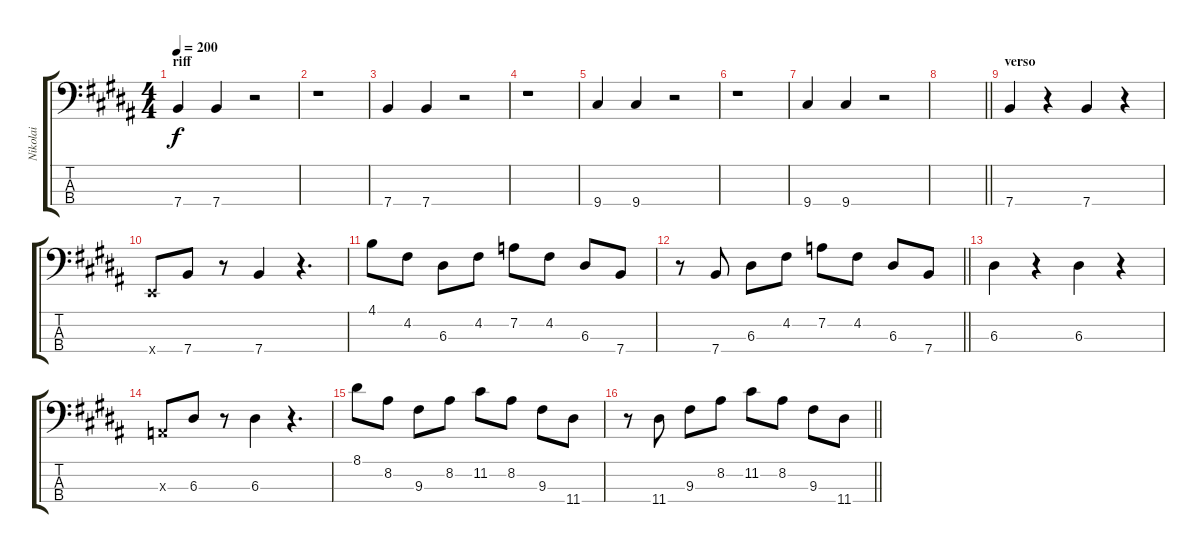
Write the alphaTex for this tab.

\track ("Nikolai" "Nikolai") {instrument electricbassfinger}
\staff {score tabs}
\tuning (G2 D2 A1 E1) {hide}
\ts (4 4)
\section ("" "riff")
\tempo 200
\clef f4
\ks b
7.4.4{dy f} 7.4.4 r.2 |
r.1 |
7.4.4 7.4.4 r.2 |
r.1 |
9.4.4 9.4.4 r.2 |
r.1 |
9.4.4 9.4.4 r.2 |
\barLineRight lightlight
|
\section ("" "verso")
7.4.4 r.4 7.4.4 r.4 |
0.4{x}.8 7.4.8 r.8 7.4.4 r.4{d} |
4.1.8 4.2.8 6.3.8 4.2.8 7.2.8 4.2.8 6.3.8 7.4.8 |
\barLineRight lightlight
r.8 7.4.8 6.3.8 4.2.8 7.2.8 4.2.8 6.3.8 7.4.8 |
6.3.4 r.4 6.3.4 r.4 |
0.3{x}.8 6.3.8 r.8 6.3.4 r.4{d} |
8.1.8 8.2.8 9.3.8 8.2.8 11.2.8 8.2.8 9.3.8 11.4.8 |
\barLineRight lightlight
r.8 11.4.8 9.3.8 8.2.8 11.2.8 8.2.8 9.3.8 11.4.8
